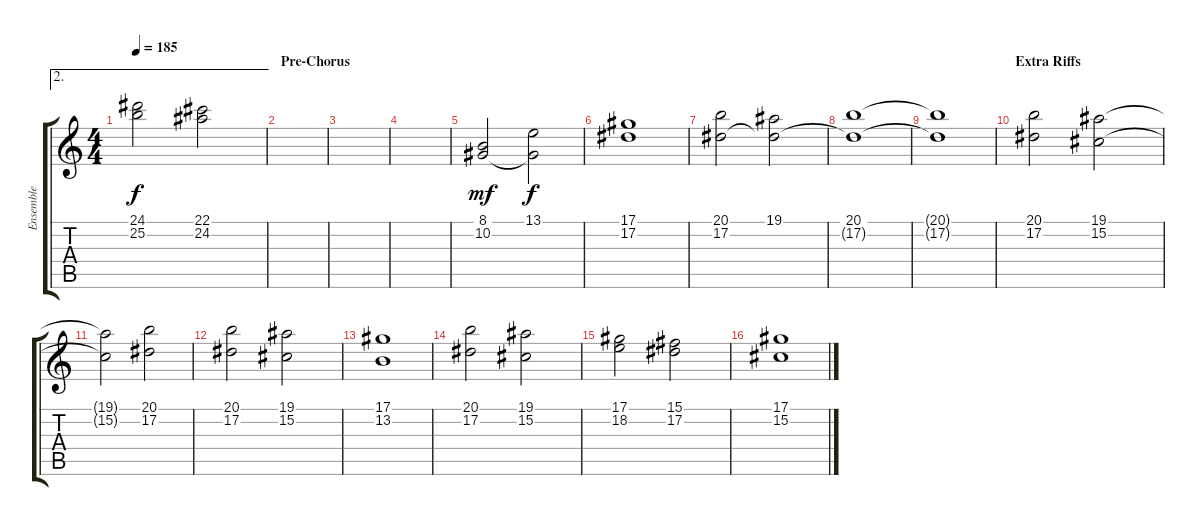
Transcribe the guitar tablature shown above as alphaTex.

\track ("Ensemble" "Ensemble") {instrument stringensemble1}
\staff {score tabs}
\tuning (Eb4 Bb3 Gb3 Db3 Ab2 Eb2) {hide}
\ae 2
\ts (4 4)
\tempo 185
\clef g2
\ks c
(24.1 25.2).2{dy f} (22.1 24.2).2 |
\section ("" "Pre-Chorus")
|
|
|
(8.1 10.2).2{dy mf} (13.1 10.2{t}).2{dy f} |
(17.1 17.2).1 |
(20.1 17.2).2 (19.1 17.2{t}).2 |
(20.1 17.2{t}).1{volume 7} |
(20.1{t} 17.2{t}).1 |
\section ("" "Extra Riffs")
(20.1 17.2).2{volume 10} (19.1 15.2).2 |
(19.1{t} 15.2{t}).2 (20.1 17.2).2 |
(20.1 17.2).2 (19.1 15.2).2 |
(17.1 13.2).1 |
(20.1 17.2).2 (19.1 15.2).2 |
(17.1 18.2).2 (15.1 17.2).2 |
(17.1 15.2).1
